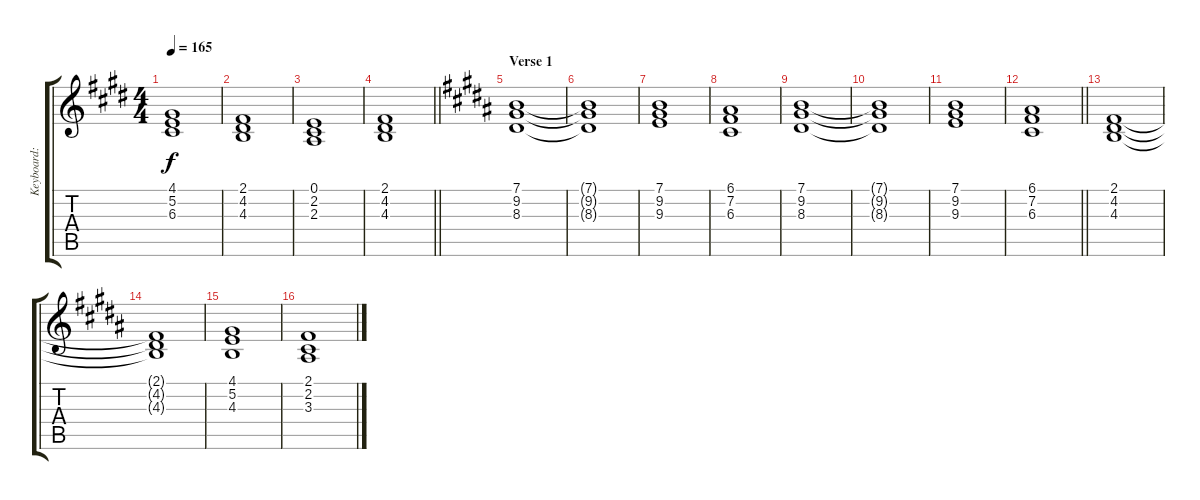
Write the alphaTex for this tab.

\track ("Keyboard: Juha Mäenpää" "Keyboard: ") {instrument stringensemble1}
\staff {score tabs}
\tuning (E4 B3 G3 D3 A2 E2) {hide}
\ts (4 4)
\tempo 165
\clef g2
\ks c#minor
(4.1 5.2 6.3).1{dy f} |
(2.1 4.2 4.3).1 |
(0.1 2.2 2.3).1 |
\barLineRight lightlight
(2.1 4.2 4.3).1 |
\section ("" "Verse 1")
\ks g#minor
(7.1 9.2 8.3).1 |
(7.1{t} 9.2{t} 8.3{t}).1 |
(7.1 9.2 9.3).1 |
(6.1 7.2 6.3).1 |
(7.1 9.2 8.3).1 |
(7.1{t} 9.2{t} 8.3{t}).1 |
(7.1 9.2 9.3).1 |
\barLineRight lightlight
(6.1 7.2 6.3).1 |
\section ("" "")
(2.1 4.2 4.3).1 |
(2.1{t} 4.2{t} 4.3{t}).1 |
(4.1 5.2 4.3).1 |
(2.1 2.2 3.3).1
